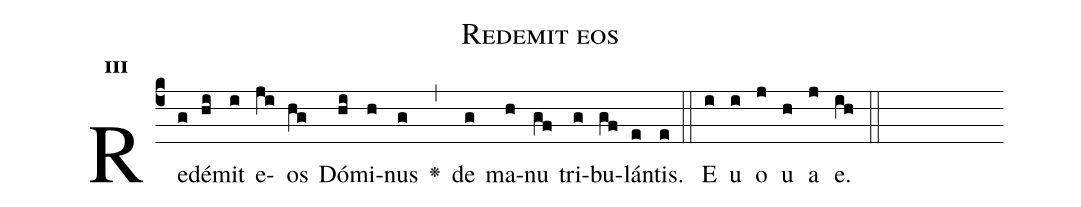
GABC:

name:Redemit eos;
office-part:Antiphona;
mode:3;
%%
initial-style: 1;
name: Redemit eos;
book: Psalterium monasticum, p. 179;
occasion: Psalterium Hebdomada IV Sabbato;
office-part: Officium Lectionis Ant 1;
user-notes: ;
commentary: ;
annotation: 3a;
centering-scheme: english;
fontsize: 12;
font: OFLSortsMillGoudy;
height: 11;
width: 4.5;
%%
(c4)Red(g)é(hi)mit(i) e(ji)os(hg) Dó(hi)mi(h)nus(g) <v>\greheightstar</v>(,) de(g) ma(h)nu(gf) tri(g)bu(gf)lán(e)tis.(e) (::)
E(i) u(i) o(j) u(h) a(j) e.(ih) (::)
